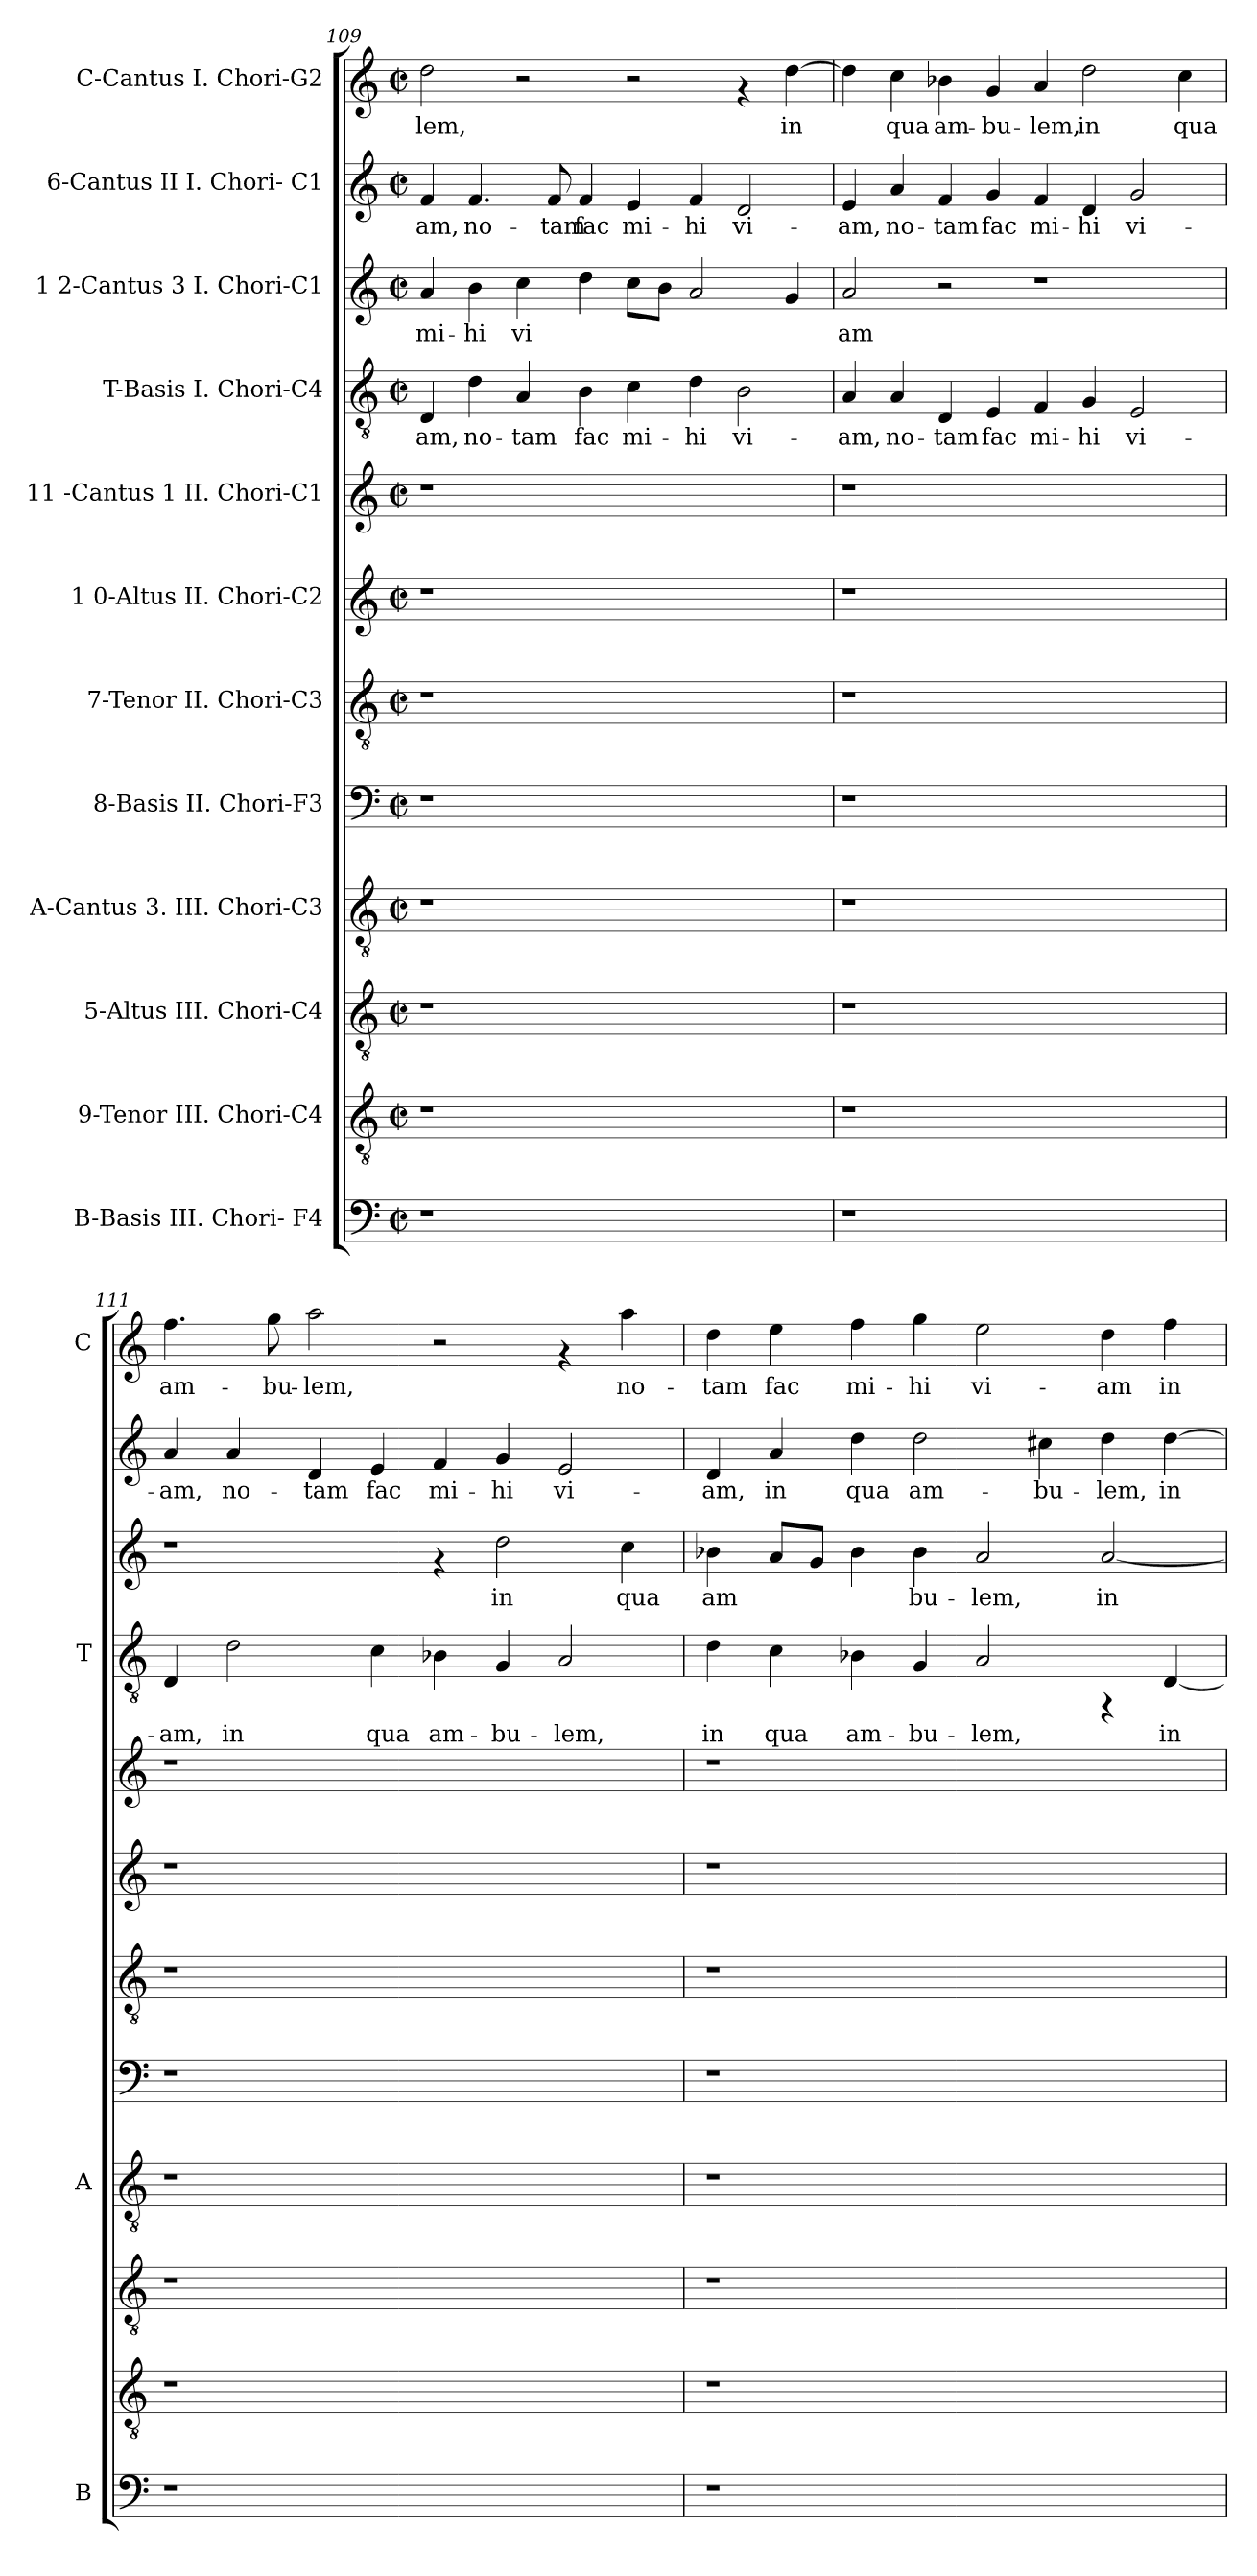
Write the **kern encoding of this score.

**kern	**kern	**kern	**kern	**kern	**kern	**kern	**kern	**kern	**text	**kern	**text	**kern	**text	**kern	**text
*part12	*part11	*part10	*part9	*part8	*part7	*part6	*part5	*part4	*part4	*part3	*part3	*part2	*part2	*part1	*part1
*staff12	*staff11	*staff10	*staff9	*staff8	*staff7	*staff6	*staff5	*staff4	*staff4	*staff3	*staff3	*staff2	*staff2	*staff1	*staff1
*I"B-Basis  III. Chori- F4	*I"9-Tenor  III. Chori-C4	*I"5-Altus  III. Chori-C4	*I"A-Cantus 3.  III. Chori-C3	*I"8-Basis  II. Chori-F3	*I"7-Tenor  II. Chori-C3	*I"1 0-Altus  II. Chori-C2	*I"11 -Cantus 1  II. Chori-C1	*I"T-Basis  I. Chori-C4	*	*I"1 2-Cantus 3  I. Chori-C1	*	*I"6-Cantus II  I. Chori- C1	*	*I"C-Cantus  I. Chori-G2	*
*I'B	*	*	*I'A	*	*	*	*	*I'T	*	*	*	*	*	*I'C	*
!!LO:PB:g=z
*clefF4	*clefGv2	*clefGv2	*clefGv2	*clefF4	*clefGv2	*clefG2	*clefG2	*clefGv2	*	*clefG2	*	*clefG2	*	*clefG2	*
*k[]	*k[]	*k[]	*k[]	*k[]	*k[]	*k[]	*k[]	*k[]	*	*k[]	*	*k[]	*	*k[]	*
*C:	*C:	*C:	*C:	*C:	*C:	*C:	*C:	*C:	*	*C:	*	*C:	*	*C:	*
*M2/2	*M2/2	*M2/2	*M2/2	*M2/2	*M2/2	*M2/2	*M2/2	*M2/2	*	*M2/2	*	*M2/2	*	*M2/2	*
*met(c|)	*met(c|)	*met(c|)	*met(c|)	*met(c|)	*met(c|)	*met(c|)	*met(c|)	*met(c|)	*	*met(c|)	*	*met(c|)	*	*met(c|)	*
=109	=109	=109	=109	=109	=109	=109	=109	=109	=109	=109	=109	=109	=109	=109	=109
!	!	!	!	!	!	!	!	!	!LO:LY:b:cj	!	!LO:LY:b:cj	!	!LO:LY:b:cj	!	!LO:LY:b:cj
1r	1r	1r	1r	1r	1r	1r	1r	4D/	-am,	4a/	mi-	4f/	-am,	2dd\	-lem,
!	!	!	!	!	!	!	!	!	!LO:LY:b:cj	!	!LO:LY:b:cj	!	!LO:LY:b:cj	!	!
.	.	.	.	.	.	.	.	4d\	no-	4b\	-hi	4.f/	no-	.	.
!	!	!	!	!	!	!	!	!	!LO:LY:b:cj	!	!LO:LY:b:cj	!	!	!	!
.	.	.	.	.	.	.	.	4A/	-tam	4cc\	vi-	.	.	2r	.
!	!	!	!	!	!	!	!	!	!	!	!	!	!LO:LY:b:cj	!	!
.	.	.	.	.	.	.	.	.	.	.	.	8f/	-tam	.	.
!	!	!	!	!	!	!	!	!	!LO:LY:b:cj	!	!LO:LY:b:cj	!	!LO:LY:b:cj	!	!
.	.	.	.	.	.	.	.	4B\	fac	4dd\	--	4f/	fac	.	.
!	!	!	!	!	!	!	!	!	!LO:LY:b:cj	!	!LO:LY:b:cj	!	!LO:LY:b:cj	!	!
1ryy	1ryy	1ryy	1ryy	1ryy	1ryy	1ryy	1ryy	4c\	mi-	8cc\L	--	4e/	mi-	2r	.
!	!	!	!	!	!	!	!	!	!	!	!LO:LY:b:cj	!	!	!	!
.	.	.	.	.	.	.	.	.	.	8b\J	--	.	.	.	.
!	!	!	!	!	!	!	!	!	!LO:LY:b:cj	!	!LO:LY:b:cj	!	!LO:LY:b:cj	!	!
.	.	.	.	.	.	.	.	4d\	-hi	2a/	--	4f/	-hi	.	.
!	!	!	!	!	!	!	!	!	!LO:LY:b:cj	!	!	!	!LO:LY:b:cj	!	!
.	.	.	.	.	.	.	.	2B\	vi-	.	.	2d/	vi-	4rf	.
!	!	!	!	!	!	!	!	!	!	!	!LO:LY:b:cj	!	!	!	!LO:LY:b:cj
.	.	.	.	.	.	.	.	.	.	4g/	--	.	.	[>4dd\	in
=110	=110	=110	=110	=110	=110	=110	=110	=110	=110	=110	=110	=110	=110	=110	=110
!	!	!	!	!	!	!	!	!	!LO:LY:b:cj	!	!LO:LY:b:cj	!	!LO:LY:b:cj	!	!LO:LY:b:cj
1r	1r	1r	1r	1r	1r	1r	1r	4A/	-am,	2a/	-am	4e/	-am,	4dd\]	.
!	!	!	!	!	!	!	!	!	!LO:LY:b:cj	!	!	!	!LO:LY:b:cj	!	!LO:LY:b:cj
.	.	.	.	.	.	.	.	4A/	no-	.	.	4a/	no-	4cc\	qua
!	!	!	!	!	!	!	!	!	!LO:LY:b:cj	!	!	!	!LO:LY:b:cj	!	!LO:LY:b:cj
.	.	.	.	.	.	.	.	4D/	-tam	2r	.	4f/	-tam	4b-X\	am-
!	!	!	!	!	!	!	!	!	!LO:LY:b:cj	!	!	!	!LO:LY:b:cj	!	!LO:LY:b:cj
.	.	.	.	.	.	.	.	4E/	fac	.	.	4g/	fac	4g/	-bu-
!	!	!	!	!	!	!	!	!	!LO:LY:b:cj	!	!	!	!LO:LY:b:cj	!	!LO:LY:b:cj
1ryy	1ryy	1ryy	1ryy	1ryy	1ryy	1ryy	1ryy	4F/	mi-	1r	.	4f/	mi-	4a/	-lem,
!	!	!	!	!	!	!	!	!	!LO:LY:b:cj	!	!	!	!LO:LY:b:cj	!	!LO:LY:b:cj
.	.	.	.	.	.	.	.	4G/	-hi	.	.	4d/	-hi	2dd\	in
!	!	!	!	!	!	!	!	!	!LO:LY:b:cj	!	!	!	!LO:LY:b:cj	!	!
.	.	.	.	.	.	.	.	2E/	vi-	.	.	2g/	vi-	.	.
!	!	!	!	!	!	!	!	!	!	!	!	!	!	!	!LO:LY:b:cj
.	.	.	.	.	.	.	.	.	.	.	.	.	.	4cc\	qua
=111	=111	=111	=111	=111	=111	=111	=111	=111	=111	=111	=111	=111	=111	=111	=111
!	!	!	!	!	!	!	!	!	!LO:LY:b:cj	!	!	!	!LO:LY:b:cj	!	!LO:LY:b:cj
1r	1r	1r	1r	1r	1r	1r	1r	4D/	-am,	1r	.	4a/	-am,	4.ff\	am-
!	!	!	!	!	!	!	!	!	!LO:LY:b:cj	!	!	!	!LO:LY:b:cj	!	!
.	.	.	.	.	.	.	.	2d\	in	.	.	4a/	no-	.	.
!	!	!	!	!	!	!	!	!	!	!	!	!	!	!	!LO:LY:b:cj
.	.	.	.	.	.	.	.	.	.	.	.	.	.	8gg\	-bu-
!	!	!	!	!	!	!	!	!	!	!	!	!	!LO:LY:b:cj	!	!LO:LY:b:cj
.	.	.	.	.	.	.	.	.	.	.	.	4d/	-tam	2aa\	-lem,
!	!	!	!	!	!	!	!	!	!LO:LY:b:cj	!	!	!	!LO:LY:b:cj	!	!
.	.	.	.	.	.	.	.	4c\	qua	.	.	4e/	fac	.	.
!	!	!	!	!	!	!	!	!	!LO:LY:b:cj	!	!	!	!LO:LY:b:cj	!	!
1ryy	1ryy	1ryy	1ryy	1ryy	1ryy	1ryy	1ryy	4B-X\	am-	4rf	.	4f/	mi-	2r	.
!	!	!	!	!	!	!	!	!	!LO:LY:b:cj	!	!LO:LY:b:cj	!	!LO:LY:b:cj	!	!
.	.	.	.	.	.	.	.	4G/	-bu-	2dd\	in	4g/	-hi	.	.
!	!	!	!	!	!	!	!	!	!LO:LY:b:cj	!	!	!	!LO:LY:b:cj	!	!
.	.	.	.	.	.	.	.	2A/	-lem,	.	.	2e/	vi-	4rf	.
!	!	!	!	!	!	!	!	!	!	!	!LO:LY:b:cj	!	!	!	!LO:LY:b:cj
.	.	.	.	.	.	.	.	.	.	4cc\	qua	.	.	4aa\	no-
=112	=112	=112	=112	=112	=112	=112	=112	=112	=112	=112	=112	=112	=112	=112	=112
!	!	!	!	!	!	!	!	!	!LO:LY:b:cj	!	!LO:LY:b:cj	!	!LO:LY:b:cj	!	!LO:LY:b:cj
1r	1r	1r	1r	1r	1r	1r	1r	4d\	in	4b-X\	am-	4d/	-am,	4dd\	-tam
!	!	!	!	!	!	!	!	!	!LO:LY:b:cj	!	!LO:LY:b:cj	!	!LO:LY:b:cj	!	!LO:LY:b:cj
.	.	.	.	.	.	.	.	4c\	qua	8a/L	--	4a/	in	4ee\	fac
!	!	!	!	!	!	!	!	!	!	!	!LO:LY:b:cj	!	!	!	!
.	.	.	.	.	.	.	.	.	.	8g/J	--	.	.	.	.
!	!	!	!	!	!	!	!	!	!LO:LY:b:cj	!	!LO:LY:b:cj	!	!LO:LY:b:cj	!	!LO:LY:b:cj
.	.	.	.	.	.	.	.	4B-X\	am-	4b-\	--	4dd\	qua	4ff\	mi-
!	!	!	!	!	!	!	!	!	!LO:LY:b:cj	!	!LO:LY:b:cj	!	!LO:LY:b:cj	!	!LO:LY:b:cj
.	.	.	.	.	.	.	.	4G/	-bu-	4b-\	-bu-	2dd\	am-	4gg\	-hi
!	!	!	!	!	!	!	!	!	!LO:LY:b:cj	!	!LO:LY:b:cj	!	!	!	!LO:LY:b:cj
1ryy	1ryy	1ryy	1ryy	1ryy	1ryy	1ryy	1ryy	2A/	-lem,	2a/	-lem,	.	.	2ee\	vi-
!	!	!	!	!	!	!	!	!	!	!	!	!	!LO:LY:b:cj	!	!
.	.	.	.	.	.	.	.	.	.	.	.	4cc#X\	-bu-	.	.
!	!	!	!	!	!	!	!	!	!	!	!LO:LY:b:cj	!	!LO:LY:b:cj	!	!LO:LY:b:cj
.	.	.	.	.	.	.	.	4rFF	.	[<2a/	in	4dd\	-lem,	4dd\	-am
!	!	!	!	!	!	!	!	!	!LO:LY:b:cj	!	!	!	!LO:LY:b:cj	!	!LO:LY:b:cj
.	.	.	.	.	.	.	.	[<4D/	in	.	.	[>4dd\	in	4ff\	in
=	=	=	=	=	=	=	=	=	=	=	=	=	=	=	=
*-	*-	*-	*-	*-	*-	*-	*-	*-	*-	*-	*-	*-	*-	*-	*-
